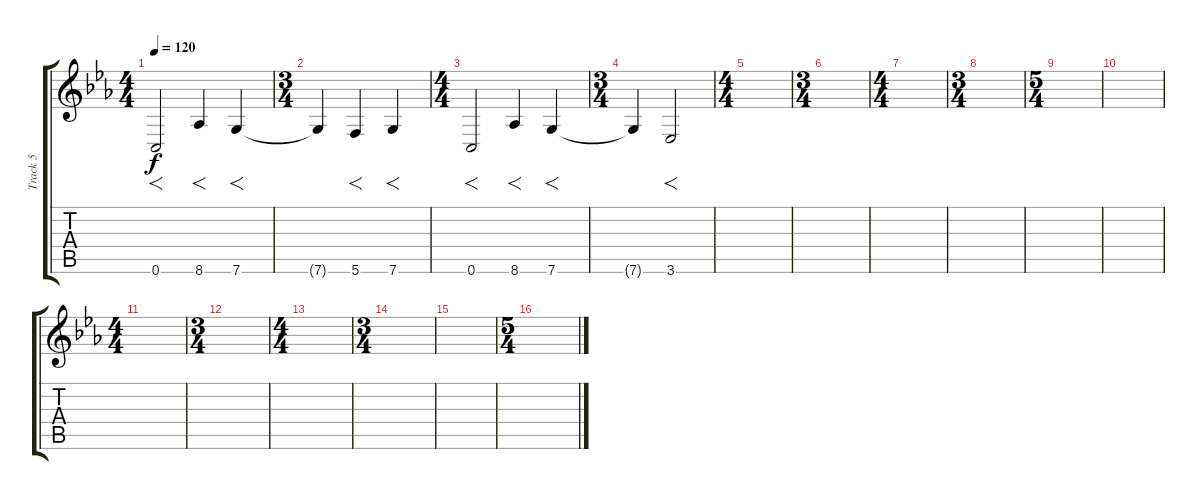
\track ("Track 5" "Track 5") {instrument distortionguitar}
\staff {score tabs}
\tuning (D4 A3 F3 C3 G2 C2) {hide}
\ts (4 4)
\tempo 120
\clef g2
\ks eb
0.6.2{f dy f} 8.6.4{f} 7.6.4{f} |
\ts (3 4)
7.6{t}.4 5.6.4{f} 7.6.4{f} |
\ts (4 4)
0.6.2{f} 8.6.4{f} 7.6.4{f} |
\ts (3 4)
7.6{t}.4 3.6.2{f} |
\ts (4 4)
|
\ts (3 4)
|
\ts (4 4)
|
\ts (3 4)
|
\ts (5 4)
|
|
\ts (4 4)
|
\ts (3 4)
|
\ts (4 4)
|
\ts (3 4)
|
|
\ts (5 4)
